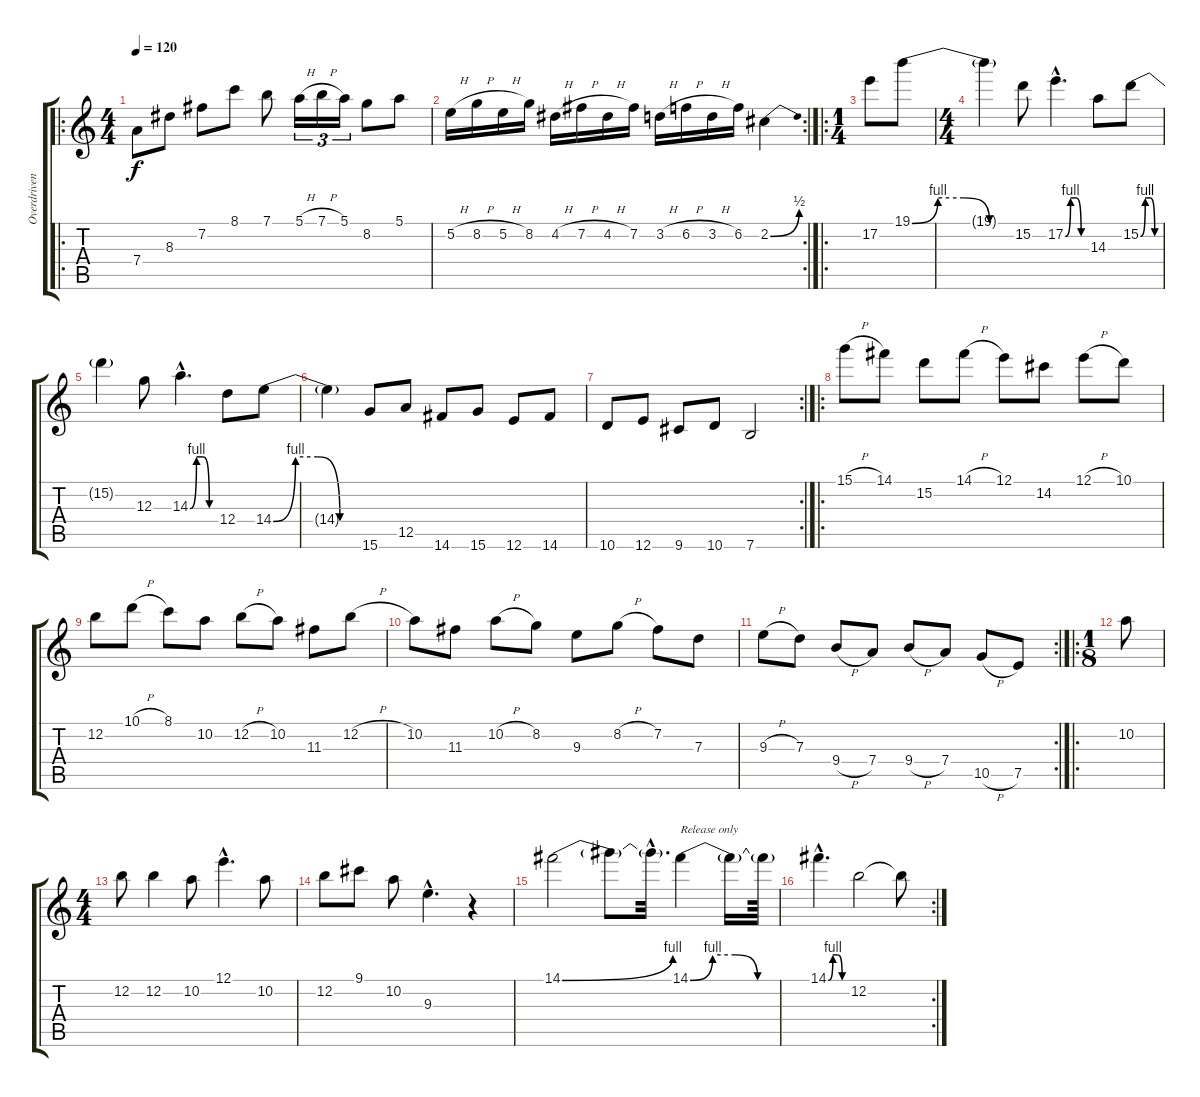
\track ("Overdriven Guitar" "Overdriven") {instrument overdrivenguitar}
\staff {score tabs}
\tuning (E4 B3 G3 D3 A2 E2) {hide}
\ro
\ts (4 4)
\tempo 120
\clef g2
\ks c
7.4.8{dy f instrument overdrivenguitar} 8.3.8 7.2.8 8.1.8 7.1.8 5.1{h}.16{tu (3 2)} 7.1{h}.16{tu (3 2)} 5.1.16{tu (3 2)} 8.2.8 5.1.8 |
\rc 2
5.2{h}.16 8.2{h}.16 5.2{h}.16 8.2.16 4.2{h}.16 7.2{h}.16 4.2{h}.16 7.2.16 3.2{h}.16 6.2{h}.16 3.2{h}.16 6.2.16 2.2{be (bend 0 0 60 2)}.4 |
\ro
\ts (1 4)
17.2.8 19.1{be (custom 0 0 15 4 30 4 45 0 60 0)}.8 |
\ts (4 4)
19.1{t}.4 15.2.8 17.2{be (custom 0 0 15 4 30 4 45 0 60 0) hac}.4{d} 14.3.8 15.2{be (custom 0 0 15 4 30 4 45 0 60 0)}.8 |
15.2{t}.4 12.3.8 14.3{be (custom 0 0 15 4 30 4 45 0 60 0) hac}.4{d} 12.4.8 14.4{be (custom 0 0 15 4 30 4 45 0 60 0)}.8 |
14.4{t}.4 15.6.8 12.5.8 14.6.8 15.6.8 12.6.8 14.6.8 |
\rc 2
10.6.8 12.6.8 9.6.8 10.6.8 7.6.2 |
\ro
15.1{h}.8 14.1.8 15.2.8 14.1{h}.8 12.1.8 14.2.8 12.1{h}.8 10.1.8 |
12.2.8 10.1{h}.8 8.1.8 10.2.8 12.2{h}.8 10.2.8 11.3.8 12.2{h}.8 |
10.2.8 11.3.8 10.2{h}.8 8.2.8 9.3.8 8.2{h}.8 7.2.8 7.3.8 |
\rc 2
9.3{h}.8 7.3.8 9.4{h}.8 7.4.8 9.4{h}.8 7.4.8 10.5{h}.8 7.5.8 |
\ro
\ts (1 8)
10.2.8 |
\ts (4 4)
12.2.8 12.2.4 10.2.8 12.1{hac}.4{d} 10.2.8 |
12.2.8 9.1.8 10.2.8 9.3{hac}.4{d} r.4 |
14.1{be (bend 0 0 60 4)}.2 14.1{t}.8 14.1{hac t}.32{d} 14.1{be (custom 0 0 15 4 30 4 45 0 60 0)}.4{txt "Release only"} 14.1{t}.16 14.1{t}.64 |
\rc 2
14.1{be (custom 0 0 15 4 30 4 45 0 60 0) hac}.4{d} 12.2.2 12.2{t}.8
